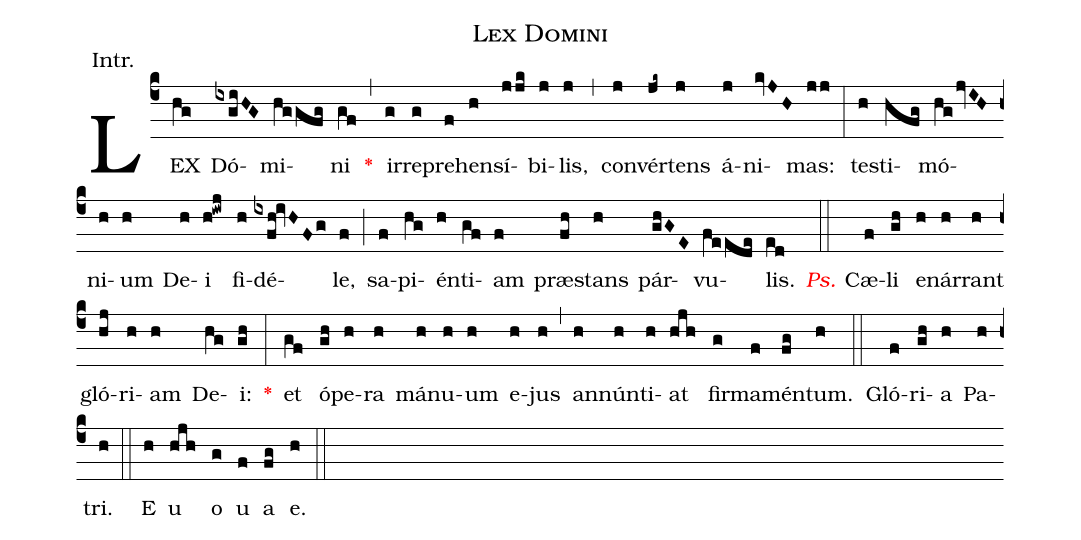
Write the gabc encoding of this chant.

name:Lex Domini;
annotation:Intr.;
mode:I.;
office-part:Introit;
%%
(c4) LEX(hg) Dó(ixgiHG)mi(hggfg)ni(gf) <v>\red{*}</v>(,) ir(g)re(g)pre(f)hen(h)sí(jjk)bi(j)lis,(j) (,) con(j)vér(jk~)tens(j) á(j)ni(kvJH)mas:(jj) (:) te(h)sti(hfg)mó(hg/jvIH)ni(h)um(h) De(h)i(h!iwj) fi(h)dé(ixfh!ivHFg)le,(f) (;) sa(f)pi(hg)én(h)ti(gf)am(f) præ(fh)stans(h) pár(ghGE)vu(feede)lis.(ed) (::) <v>\redit{Ps.}</v> Cæ(f)li(gh) e(h)nár(h)rant(h) gló(hj)ri(h)am(h) De(hg)i:(gh) <v>\red{*}</v>(:) et(gf) ó(gh)pe(h)ra(h) má(h)nu(h)um(h) e(h)jus(h) (,) an(h)nún(h)ti(h)at(hjh) fir(g)ma(f)mén(fg)tum.(h) (::) Gló(f)ri(gh)a(h) Pa(h)tri.(h) (::) E(h) u(hjh) o(g) u(f) a(fg) e.(h) (::)
